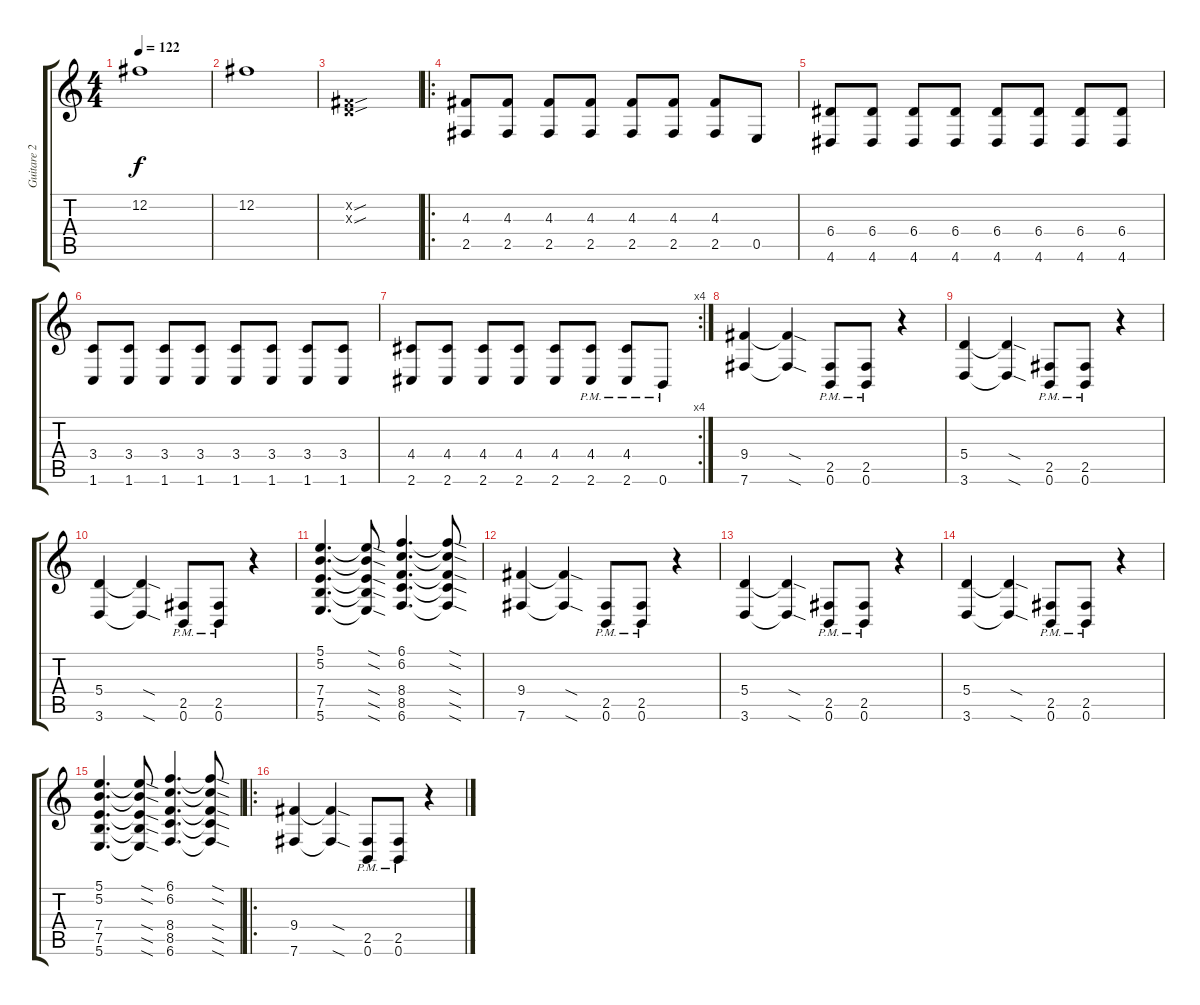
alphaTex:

\track ("Guitare 2" "Guitare 2") {instrument distortionguitar}
\staff {score tabs}
\tuning (B3 Gb3 D3 A2 E2 B1) {hide}
\ts (4 4)
\tempo 122
\clef g2
\ks c
12.2{t}.1{dy f} |
12.2.1 |
(0.2{sou x} 0.3{sou x}).1 |
\ro
(4.3 2.5).8 (4.3 2.5).8 (4.3 2.5).8 (4.3 2.5).8 (4.3 2.5).8 (4.3 2.5).8 (4.3 2.5).8 0.5.8 |
(6.4 4.6).8 (6.4 4.6).8 (6.4 4.6).8 (6.4 4.6).8 (6.4 4.6).8 (6.4 4.6).8 (6.4 4.6).8 (6.4 4.6).8 |
(3.4 1.6).8 (3.4 1.6).8 (3.4 1.6).8 (3.4 1.6).8 (3.4 1.6).8 (3.4 1.6).8 (3.4 1.6).8 (3.4 1.6).8 |
\rc 4
(4.4 2.6).8 (4.4 2.6).8 (4.4 2.6).8 (4.4 2.6).8 (4.4 2.6).8 (4.4{pm} 2.6{pm}).8 (4.4{pm} 2.6{pm}).8 0.6{pm}.8 |
(9.4 7.6).4 (9.4{sod t} 7.6{sod t}).4 (2.5{pm} 0.6{pm}).8 (2.5{pm} 0.6{pm}).8 r.4 |
(5.4 3.6).4 (5.4{sod t} 3.6{sod t}).4 (2.5{pm} 0.6{pm}).8 (2.5{pm} 0.6{pm}).8 r.4 |
(5.4 3.6).4 (5.4{sod t} 3.6{sod t}).4 (2.5{pm} 0.6{pm}).8 (2.5{pm} 0.6{pm}).8 r.4 |
(5.1 5.2 7.4 7.5 5.6).4{d} (5.1{sod t} 5.2{sod t} 7.4{sod t} 7.5{sod t} 5.6{sod t}).8 (6.1 6.2 8.4 8.5 6.6).4{d} (6.1{sod t} 6.2{sod t} 8.4{sod t} 8.5{sod t} 6.6{sod t}).8 |
(9.4 7.6).4 (9.4{sod t} 7.6{sod t}).4 (2.5{pm} 0.6{pm}).8 (2.5{pm} 0.6{pm}).8 r.4 |
(5.4 3.6).4 (5.4{sod t} 3.6{sod t}).4 (2.5{pm} 0.6{pm}).8 (2.5{pm} 0.6{pm}).8 r.4 |
(5.4 3.6).4 (5.4{sod t} 3.6{sod t}).4 (2.5{pm} 0.6{pm}).8 (2.5{pm} 0.6{pm}).8 r.4 |
(5.1 5.2 7.4 7.5 5.6).4{d} (5.1{sod t} 5.2{sod t} 7.4{sod t} 7.5{sod t} 5.6{sod t}).8 (6.1 6.2 8.4 8.5 6.6).4{d} (6.1{sod t} 6.2{sod t} 8.4{sod t} 8.5{sod t} 6.6{sod t}).8 |
\ro
(9.4 7.6).4 (9.4{sod t} 7.6{sod t}).4 (2.5{pm} 0.6{pm}).8 (2.5{pm} 0.6{pm}).8 r.4
